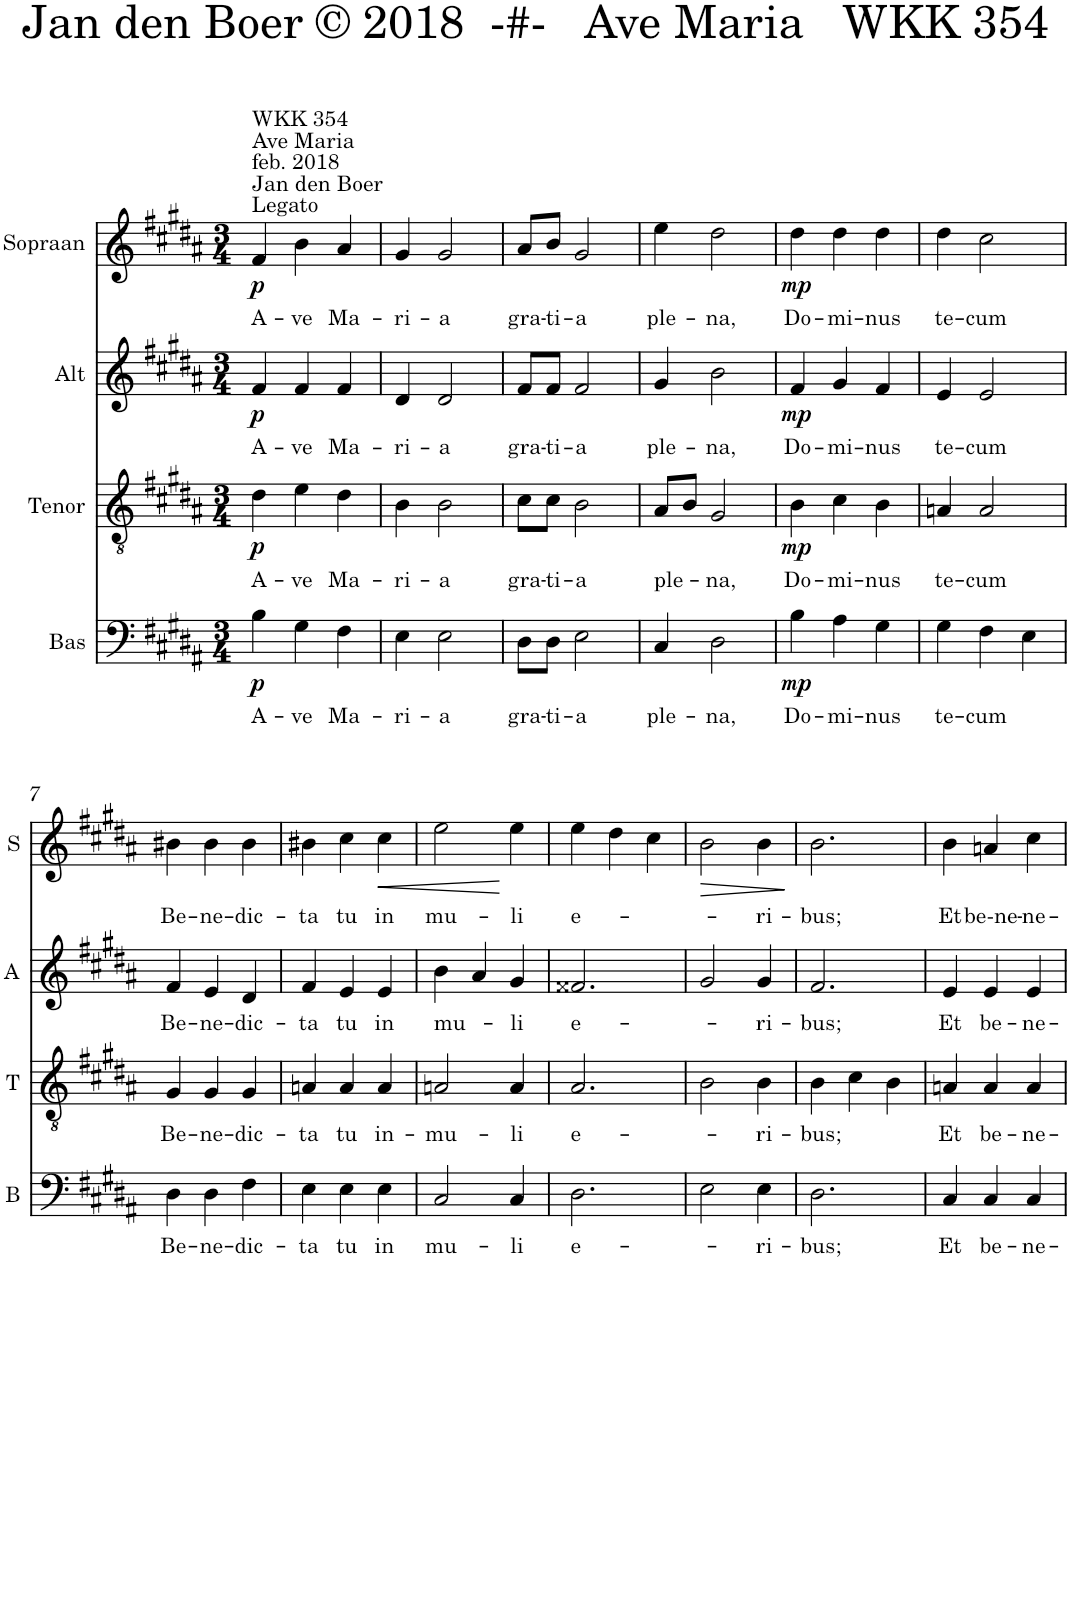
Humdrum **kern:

**kern	**text	**dynam	**kern	**text	**dynam	**kern	**text	**dynam	**kern	**text	**dynam
*part4	*part4	*part4	*part3	*part3	*part3	*part2	*part2	*part2	*part1	*part1	*part1
*staff4	*staff4	*staff4	*staff3	*staff3	*staff3	*staff2	*staff2	*staff2	*staff1	*staff1	*staff1
*I"Bas	*	*	*I"Tenor	*	*	*I"Alt	*	*	*I"Sopraan	*	*
*I'B	*	*	*I'T	*	*	*I'A	*	*	*I'S	*	*
*clefF4	*	*	*clefGv2	*	*	*clefG2	*	*	*clefG2	*	*
*k[f#c#g#d#a#]	*	*	*k[f#c#g#d#a#]	*	*	*k[f#c#g#d#a#]	*	*	*k[f#c#g#d#a#]	*	*
*M3/4	*	*	*M3/4	*	*	*M3/4	*	*	*M3/4	*	*
=1	=1	=1	=1	=1	=1	=1	=1	=1	=1	=1	=1
!	!	!	!	!	!	!	!	!	!LO:TX:a:t=Legato	!	!
!	!	!	!	!	!	!	!	!	!LO:TX:a:t=Jan den Boer	!	!
!	!	!	!	!	!	!	!	!	!LO:TX:a:t=feb. 2018	!	!
!	!	!	!	!	!	!	!	!	!LO:TX:a:t=Ave Maria	!	!
!	!	!	!	!	!	!	!	!	!LO:TX:a:t=WKK 354	!	!
!	!LO:LY:b	!LO:DY:b	!	!LO:LY:b	!LO:DY:b	!	!LO:LY:b	!LO:DY:b	!	!LO:LY:b	!LO:DY:b
4B\	A-	p	4d#\	A-	p	4f#/	A-	p	4f#/	A-	p
!	!LO:LY:b	!	!	!LO:LY:b	!	!	!LO:LY:b	!	!	!LO:LY:b	!
4G#\	ve	.	4e\	ve	.	4f#/	ve	.	4b\	ve	.
!	!LO:LY:b	!	!	!LO:LY:b	!	!	!LO:LY:b	!	!	!LO:LY:b	!
4F#\	Ma-	.	4d#\	Ma-	.	4f#/	Ma-	.	4a#/	Ma-	.
=2	=2	=2	=2	=2	=2	=2	=2	=2	=2	=2	=2
!	!LO:LY:b	!	!	!LO:LY:b	!	!	!LO:LY:b	!	!	!LO:LY:b	!
4E\	ri-	.	4B\	ri-	.	4d#/	ri-	.	4g#/	ri-	.
!	!LO:LY:b	!	!	!LO:LY:b	!	!	!LO:LY:b	!	!	!LO:LY:b	!
2E\	a	.	2B\	a	.	2d#/	a	.	2g#/	a	.
=3	=3	=3	=3	=3	=3	=3	=3	=3	=3	=3	=3
!	!LO:LY:b	!	!	!LO:LY:b	!	!	!LO:LY:b	!	!	!LO:LY:b	!
8D#\L	gra-	.	8c#\L	gra-	.	8f#/L	gra-	.	8a#/L	gra-	.
!	!LO:LY:b	!	!	!LO:LY:b	!	!	!LO:LY:b	!	!	!LO:LY:b	!
8D#\J	ti-	.	8c#\J	ti-	.	8f#/J	ti-	.	8b/J	ti-	.
!	!LO:LY:b	!	!	!LO:LY:b	!	!	!LO:LY:b	!	!	!LO:LY:b	!
2E\	a	.	2B\	a	.	2f#/	a	.	2g#/	a	.
=4	=4	=4	=4	=4	=4	=4	=4	=4	=4	=4	=4
!	!LO:LY:b	!	!	!LO:LY:b	!	!	!LO:LY:b	!	!	!LO:LY:b	!
4C#/	ple-	.	8A#/L	ple-	.	4g#/	ple-	.	4ee\	ple-	.
.	.	.	8B/J	.	.	.	.	.	.	.	.
!	!LO:LY:b	!	!	!LO:LY:b	!	!	!LO:LY:b	!	!	!LO:LY:b	!
2D#\	na,	.	2G#/	na,	.	2b\	na,	.	2dd#\	na,	.
=5	=5	=5	=5	=5	=5	=5	=5	=5	=5	=5	=5
!	!LO:LY:b	!LO:DY:b	!	!LO:LY:b	!LO:DY:b	!	!LO:LY:b	!LO:DY:b	!	!LO:LY:b	!LO:DY:b
4B\	Do-	mp	4B\	Do-	mp	4f#/	Do-	mp	4dd#\	Do-	mp
!	!LO:LY:b	!	!	!LO:LY:b	!	!	!LO:LY:b	!	!	!LO:LY:b	!
4A#\	mi-	.	4c#\	mi-	.	4g#/	mi-	.	4dd#\	mi-	.
!	!LO:LY:b	!	!	!LO:LY:b	!	!	!LO:LY:b	!	!	!LO:LY:b	!
4G#\	nus	.	4B\	nus	.	4f#/	nus	.	4dd#\	nus	.
=6	=6	=6	=6	=6	=6	=6	=6	=6	=6	=6	=6
!	!LO:LY:b	!	!	!LO:LY:b	!	!	!LO:LY:b	!	!	!LO:LY:b	!
4G#\	te-	.	4An/	te-	.	4e/	te-	.	4dd#\	te-	.
!	!LO:LY:b	!	!	!LO:LY:b	!	!	!LO:LY:b	!	!	!LO:LY:b	!
4F#\	cum	.	2A/	cum	.	2e/	cum	.	2cc#\	cum	.
4E\	.	.	.	.	.	.	.	.	.	.	.
!!LO:LB:g=z
=7	=7	=7	=7	=7	=7	=7	=7	=7	=7	=7	=7
!	!LO:LY:b	!	!	!LO:LY:b	!	!	!LO:LY:b	!	!	!LO:LY:b	!
4D#\	Be-	.	4G#/	Be-	.	4f#/	Be-	.	4b#X\	Be-	.
!	!LO:LY:b	!	!	!LO:LY:b	!	!	!LO:LY:b	!	!	!LO:LY:b	!
4D#\	ne-	.	4G#/	ne-	.	4e/	ne-	.	4b#\	ne-	.
!	!LO:LY:b	!	!	!LO:LY:b	!	!	!LO:LY:b	!	!	!LO:LY:b	!
4F#\	dic-	.	4G#/	dic-	.	4d#/	dic-	.	4b#\	dic-	.
=8	=8	=8	=8	=8	=8	=8	=8	=8	=8	=8	=8
!	!LO:LY:b	!	!	!LO:LY:b	!	!	!LO:LY:b	!	!	!LO:LY:b	!
4E\	ta	.	4An/	ta	.	4f#/	ta	.	4b#X\	ta	.
!	!LO:LY:b	!	!	!LO:LY:b	!	!	!LO:LY:b	!	!	!LO:LY:b	!
4E\	tu	.	4A/	tu	.	4e/	tu	.	4cc#\	tu	.
!	!LO:LY:b	!	!	!LO:LY:b	!	!	!LO:LY:b	!	!	!LO:LY:b	!LO:HP:b
4E\	in	.	4A/	in-	.	4e/	in	.	4cc#\	in	<
=9	=9	=9	=9	=9	=9	=9	=9	=9	=9	=9	=9
!	!LO:LY:b	!	!	!LO:LY:b	!	!	!LO:LY:b	!	!	!LO:LY:b	!
2C#/	mu-	.	2An/	mu-	.	4b\	mu-	.	2ee\	mu-	.
.	.	.	.	.	.	4a#/	.	.	.	.	.
!	!LO:LY:b	!	!	!LO:LY:b	!	!	!LO:LY:b	!	!	!LO:LY:b	!
4C#/	li	.	4A/	li	.	4g#/	li	.	4ee\	li	[
=10	=10	=10	=10	=10	=10	=10	=10	=10	=10	=10	=10
!	!LO:LY:b	!	!	!LO:LY:b	!	!	!LO:LY:b	!	!	!LO:LY:b	!
2.D#\	e-	.	2.A#/	e-	.	2.f##X/	e-	.	4ee\	e-	.
.	.	.	.	.	.	.	.	.	4dd#\	.	.
.	.	.	.	.	.	.	.	.	4cc#\	.	.
=11	=11	=11	=11	=11	=11	=11	=11	=11	=11	=11	=11
!	!	!	!	!	!	!	!	!	!	!	!LO:HP:b
2E\	.	.	2B\	.	.	2g#/	.	.	2b\	.	>
!	!LO:LY:b	!	!	!LO:LY:b	!	!	!LO:LY:b	!	!	!LO:LY:b	!
4E\	ri-	.	4B\	ri-	.	4g#/	ri-	.	4b\	ri-	.
.	.	.	.	.	.	.	.	.	.	.	]
=12	=12	=12	=12	=12	=12	=12	=12	=12	=12	=12	=12
!	!LO:LY:b	!	!	!LO:LY:b	!	!	!LO:LY:b	!	!	!LO:LY:b	!
2.D#\	bus;	.	4B\	bus;	.	2.f#/	bus;	.	2.b\	bus;	.
.	.	.	4c#\	.	.	.	.	.	.	.	.
.	.	.	4B\	.	.	.	.	.	.	.	.
=13	=13	=13	=13	=13	=13	=13	=13	=13	=13	=13	=13
!	!LO:LY:b	!	!	!LO:LY:b	!	!	!LO:LY:b	!	!	!LO:LY:b	!
4C#/	Et	.	4An/	Et	.	4e/	Et	.	4b\	Et	.
!	!LO:LY:b	!	!	!LO:LY:b	!	!	!LO:LY:b	!	!	!LO:LY:b	!
4C#/	be-	.	4A/	be-	.	4e/	be-	.	4an/	be-ne-	.
!	!LO:LY:b	!	!	!LO:LY:b	!	!	!LO:LY:b	!	!	!LO:LY:b	!
4C#/	ne-	.	4A/	ne-	.	4e/	ne-	.	4cc#\	ne-	.
=	=	=	=	=	=	=	=	=	=	=	=
*-	*-	*-	*-	*-	*-	*-	*-	*-	*-	*-	*-
